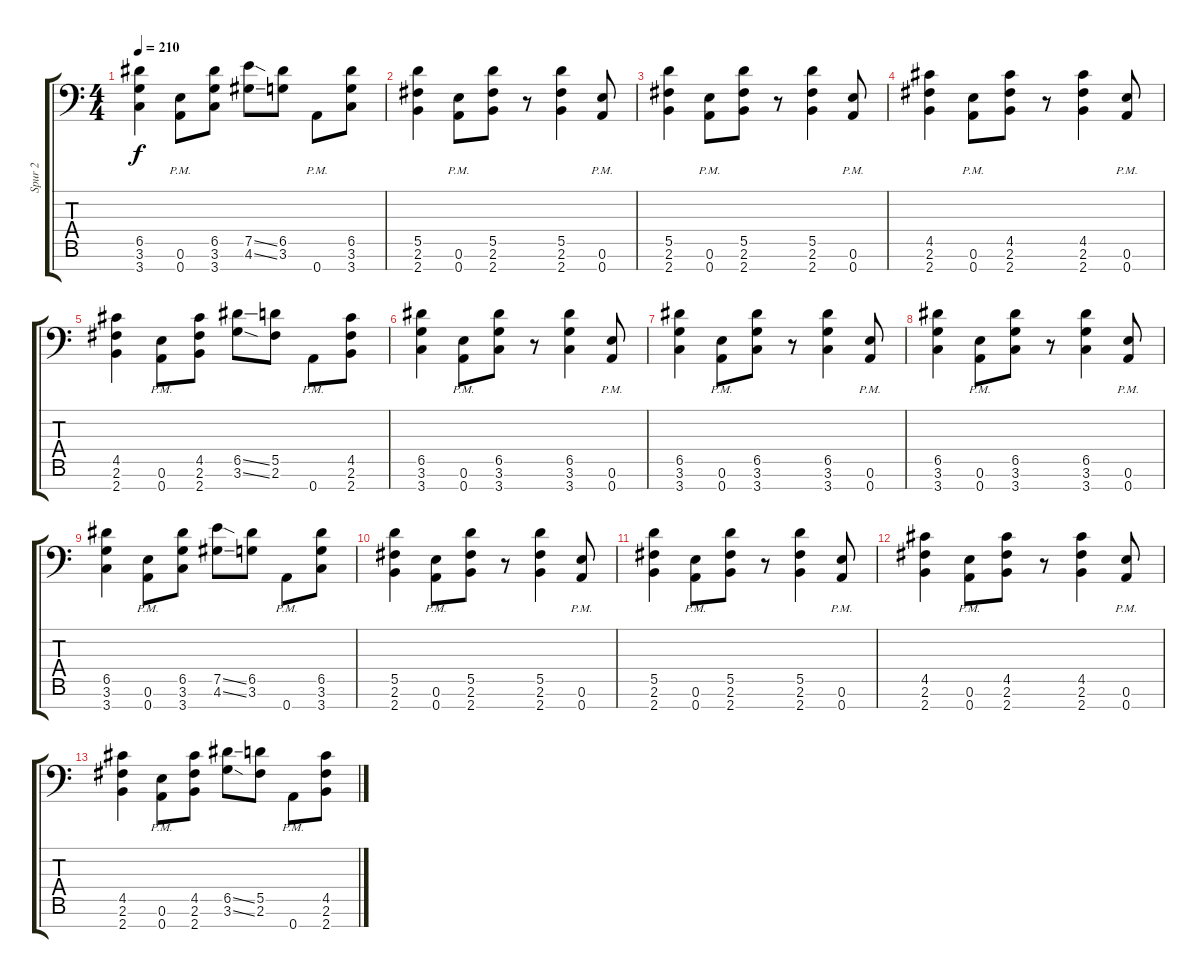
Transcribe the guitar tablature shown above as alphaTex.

\track ("Spur 2" "Spur 2") {instrument distortionguitar}
\staff {score tabs}
\tuning (E4 B3 G3 D3 A2 E2 A1) {hide}
\ts (4 4)
\tempo 210
\clef f4
\ks c
(6.5 3.6 3.7).4{dy f} (0.6{pm} 0.7{pm}).8 (6.5 3.6 3.7).8 (7.5{ss} 4.6{ss}).8 (6.5 3.6).8 0.7{pm}.8 (6.5 3.6 3.7).8 |
(5.5 2.6 2.7).4 (0.6{pm} 0.7{pm}).8 (5.5 2.6 2.7).8 r.8 (5.5 2.6 2.7).4 (0.6{pm} 0.7{pm}).8 |
(5.5 2.6 2.7).4 (0.6{pm} 0.7{pm}).8 (5.5 2.6 2.7).8 r.8 (5.5 2.6 2.7).4 (0.6{pm} 0.7{pm}).8 |
(4.5 2.6 2.7).4 (0.6{pm} 0.7{pm}).8 (4.5 2.6 2.7).8 r.8 (4.5 2.6 2.7).4 (0.6{pm} 0.7{pm}).8 |
(4.5 2.6 2.7).4 (0.6{pm} 0.7{pm}).8 (4.5 2.6 2.7).8 (6.5{ss} 3.6{ss}).8 (5.5 2.6).8 0.7{pm}.8 (4.5 2.6 2.7).8 |
(6.5 3.6 3.7).4 (0.6{pm} 0.7{pm}).8 (6.5 3.6 3.7).8 r.8 (6.5 3.6 3.7).4 (0.6{pm} 0.7{pm}).8 |
(6.5 3.6 3.7).4 (0.6{pm} 0.7{pm}).8 (6.5 3.6 3.7).8 r.8 (6.5 3.6 3.7).4 (0.6{pm} 0.7{pm}).8 |
(6.5 3.6 3.7).4 (0.6{pm} 0.7{pm}).8 (6.5 3.6 3.7).8 r.8 (6.5 3.6 3.7).4 (0.6{pm} 0.7{pm}).8 |
(6.5 3.6 3.7).4 (0.6{pm} 0.7{pm}).8 (6.5 3.6 3.7).8 (7.5{ss} 4.6{ss}).8 (6.5 3.6).8 0.7{pm}.8 (6.5 3.6 3.7).8 |
(5.5 2.6 2.7).4 (0.6{pm} 0.7{pm}).8 (5.5 2.6 2.7).8 r.8 (5.5 2.6 2.7).4 (0.6{pm} 0.7{pm}).8 |
(5.5 2.6 2.7).4 (0.6{pm} 0.7{pm}).8 (5.5 2.6 2.7).8 r.8 (5.5 2.6 2.7).4 (0.6{pm} 0.7{pm}).8 |
(4.5 2.6 2.7).4 (0.6{pm} 0.7{pm}).8 (4.5 2.6 2.7).8 r.8 (4.5 2.6 2.7).4 (0.6{pm} 0.7{pm}).8 |
(4.5 2.6 2.7).4 (0.6{pm} 0.7{pm}).8 (4.5 2.6 2.7).8 (6.5{ss} 3.6{ss}).8 (5.5 2.6).8 0.7{pm}.8 (4.5 2.6 2.7).8
